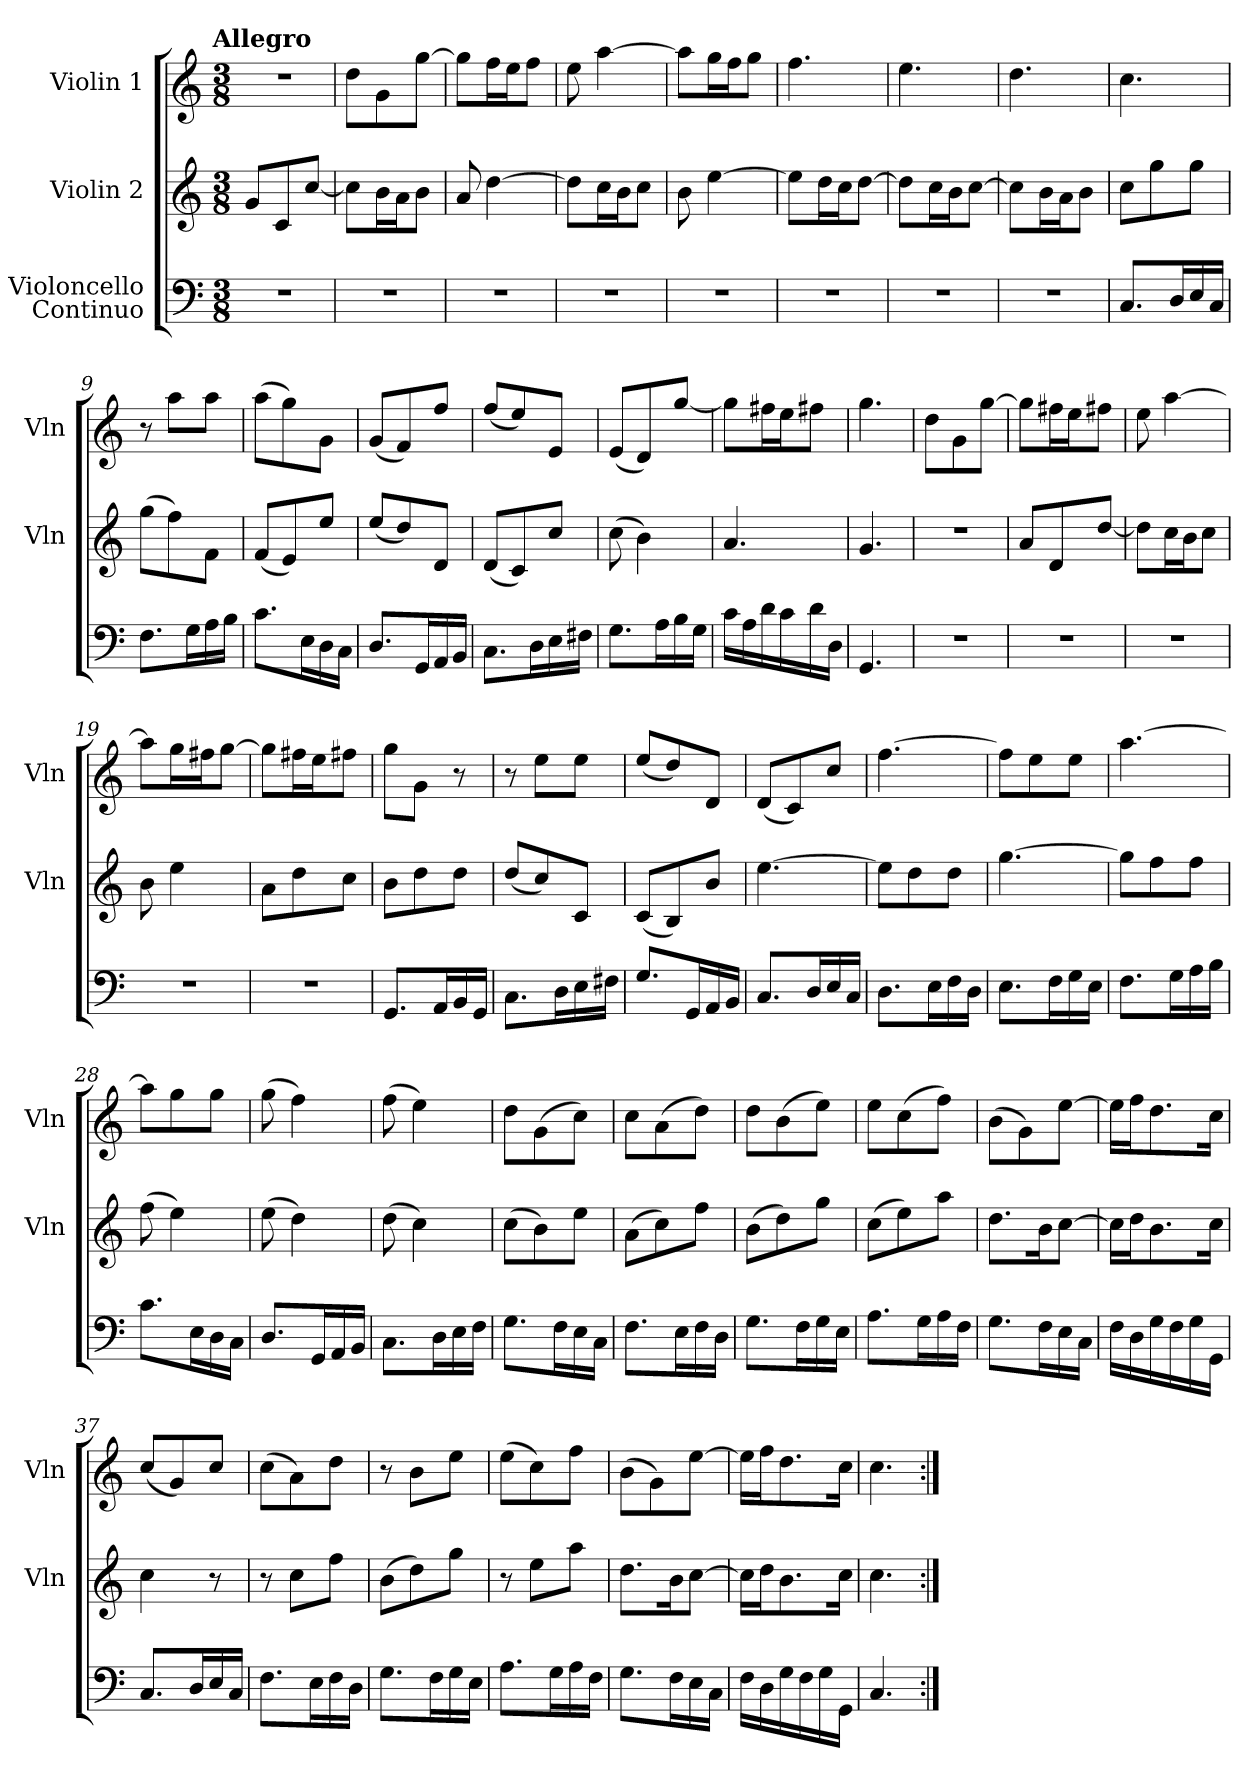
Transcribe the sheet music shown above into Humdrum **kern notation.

**kern	**kern	**kern
*part3	*part2	*part1
*staff3	*staff2	*staff1
*I"Violoncello\nContinuo	*I"Violin 2	*I"Violin 1
*	*I'Vln	*I'Vln
*clefF4	*clefG2	*clefG2
*k[]	*k[]	*k[]
*C:	*C:	*C:
!!LO:TX:omd:t=Allegro
*M3/8	*M3/8	*M3/8
*MM132	*MM132	*MM132
=	=	=
4.r	8g/L	4.r
.	8c/	.
.	[8cc/J	.
=1	=1	=1
4.r	8cc\L]	8dd\L
.	16b\L	8g\
.	16a\J	.
.	8b\J	[8gg\J
=2	=2	=2
4.r	8a/	8gg\L]
.	[4dd\	16ff\L
.	.	16ee\J
.	.	8ff\J
=3	=3	=3
4.r	8dd\L]	8ee\
.	16cc\L	[4aa\
.	16b\J	.
.	8cc\J	.
=4	=4	=4
4.r	8b\	8aa\L]
.	[4ee\	16gg\L
.	.	16ff\J
.	.	8gg\J
=5	=5	=5
4.r	8ee\L]	4.ff\
.	16dd\L	.
.	16cc\J	.
.	[8dd\J	.
=6	=6	=6
4.r	8dd\L]	4.ee\
.	16cc\L	.
.	16b\J	.
.	[8cc\J	.
=7	=7	=7
4.r	8cc\L]	4.dd\
.	16b\L	.
.	16a\J	.
.	8b\J	.
=8	=8	=8
8.C/L	8cc\L	4.cc\
.	8gg\	.
16D/L	.	.
16E/	8gg\J	.
16C/JJ	.	.
=9	=9	=9
8.F\L	(8gg\L	8r
.	8ff\)	8aa\L
16G\L	.	.
16A\	8f\J	8aa\J
16B\JJ	.	.
=10	=10	=10
8.c\L	(8f/L	(8aa\L
.	8e/)	8gg\)
16E\L	.	.
16D\	8ee/J	8g\J
16C\JJ	.	.
=11	=11	=11
8.D/L	(8ee/L	(8g/L
.	8dd/)	8f/)
16GG/L	.	.
16AA/	8d/J	8ff/J
16BB/JJ	.	.
=12	=12	=12
8.C\L	(8d/L	(8ff/L
.	8c/)	8ee/)
16D\L	.	.
16E\	8cc/J	8e/J
16F#X\JJ	.	.
=13	=13	=13
8.G\L	(8cc\	(8e/L
.	4b\)	8d/)
16A\L	.	.
16B\	.	[8gg/J
16G\JJ	.	.
=14	=14	=14
16c\LL	4.a/	8gg\L]
16A\	.	.
16d\	.	16ff#X\L
16c\	.	16ee\J
16d\	.	8ff#X\J
16D\JJ	.	.
=15	=15	=15
4.GG/	4.g/	4.gg\
=16	=16	=16
4.r	4.r	8dd\L
.	.	8g\
.	.	[8gg\J
=17	=17	=17
4.r	8a/L	8gg\L]
.	8d/	16ff#X\L
.	.	16ee\J
.	[8dd/J	8ff#X\J
=18	=18	=18
4.r	8dd\L]	8ee\
.	16cc\L	[4aa\
.	16b\J	.
.	8cc\J	.
=19	=19	=19
4.r	8b\	8aa\L]
.	4ee\	16gg\L
.	.	16ff#X\J
.	.	[8gg\J
=20	=20	=20
4.r	8a\L	8gg\L]
.	8dd\	16ff#X\L
.	.	16ee\J
.	8cc\J	8ff#X\J
=21	=21	=21
8.GG/L	8b\L	8gg\L
.	8dd\	8g\J
16AA/L	.	.
16BB/	8dd\J	8r
16GG/JJ	.	.
=22	=22	=22
8.C\L	(8dd/L	8r
.	8cc/)	8ee\L
16D\L	.	.
16E\	8c/J	8ee\J
16F#X\JJ	.	.
=23	=23	=23
8.G/L	(8c/L	(8ee/L
.	8B/)	8dd/)
16GG/L	.	.
16AA/	8b/J	8d/J
16BB/JJ	.	.
=24	=24	=24
8.C/L	[4.ee\	(8d/L
.	.	8c/)
16D/L	.	.
16E/	.	8cc/J
16C/JJ	.	.
=25	=25	=25
8.D\L	8ee\L]	[4.ff\
.	8dd\	.
16E\L	.	.
16F\	8dd\J	.
16D\JJ	.	.
=26	=26	=26
8.E\L	[4.gg\	8ff\L]
.	.	8ee\
16F\L	.	.
16G\	.	8ee\J
16E\JJ	.	.
=27	=27	=27
8.F\L	8gg\L]	[4.aa\
.	8ff\	.
16G\L	.	.
16A\	8ff\J	.
16B\JJ	.	.
=28	=28	=28
8.c\L	(8ff\	8aa\L]
.	4ee\)	8gg\
16E\L	.	.
16D\	.	8gg\J
16C\JJ	.	.
=29	=29	=29
8.D/L	(8ee\	(8gg\
.	4dd\)	4ff\)
16GG/L	.	.
16AA/	.	.
16BB/JJ	.	.
=30	=30	=30
8.C\L	(8dd\	(8ff\
.	4cc\)	4ee\)
16D\L	.	.
16E\	.	.
16F\JJ	.	.
=31	=31	=31
8.G\L	(8cc\L	8dd\L
.	8b\)	(8g\
16F\L	.	.
16E\	8ee\J	8cc\J)
16C\JJ	.	.
=32	=32	=32
8.F\L	(8a\L	8cc\L
.	8cc\)	(8a\
16E\L	.	.
16F\	8ff\J	8dd\J)
16D\JJ	.	.
=33	=33	=33
8.G\L	(8b\L	8dd\L
.	8dd\)	(8b\
16F\L	.	.
16G\	8gg\J	8ee\J)
16E\JJ	.	.
=34	=34	=34
8.A\L	(8cc\L	8ee\L
.	8ee\)	(8cc\
16G\L	.	.
16A\	8aa\J	8ff\J)
16F\JJ	.	.
=35	=35	=35
8.G\L	8.dd\L	(8b\L
.	.	8g\)
16F\L	16b\K	.
16E\	[8cc\J	[8ee\J
16C\JJ	.	.
=36	=36	=36
16F\LL	16cc\LL]	16ee\LL]
16D\	16dd\J	16ff\J
16G\	8.b\	8.dd\
16F\	.	.
16G\	.	.
16GG\JJ	16cc\Jk	16cc\Jk
=37	=37	=37
8.C/L	4cc\	(8cc/L
.	.	8g/)
16D/L	.	.
16E/	8r	8cc/J
16C/JJ	.	.
=38	=38	=38
8.F\L	8r	(8cc\L
.	8cc\L	8a\)
16E\L	.	.
16F\	8ff\J	8dd\J
16D\JJ	.	.
=39	=39	=39
8.G\L	(8b\L	8r
.	8dd\)	8b\L
16F\L	.	.
16G\	8gg\J	8ee\J
16E\JJ	.	.
=40	=40	=40
8.A\L	8r	(8ee\L
.	8ee\L	8cc\)
16G\L	.	.
16A\	8aa\J	8ff\J
16F\JJ	.	.
=41	=41	=41
8.G\L	8.dd\L	(8b\L
.	.	8g\)
16F\L	16b\K	.
16E\	[8cc\J	[8ee\J
16C\JJ	.	.
=42	=42	=42
16F\LL	16cc\LL]	16ee\LL]
16D\	16dd\J	16ff\J
16G\	8.b\	8.dd\
16F\	.	.
16G\	.	.
16GG\JJ	16cc\Jk	16cc\Jk
=43	=43	=43
4.C/	4.cc\	4.cc\
=:|!	=:|!	=:|!
*-	*-	*-
